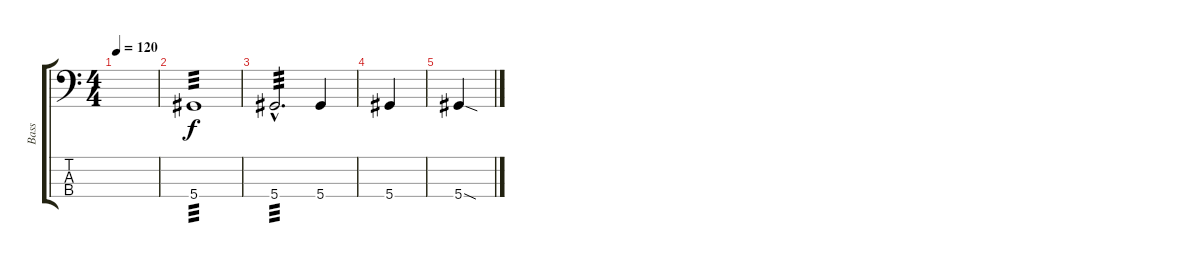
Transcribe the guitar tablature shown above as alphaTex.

\track ("Bass" "Bass") {instrument electricbassfinger}
\staff {score tabs}
\tuning (Gb2 Db2 Ab1 Eb1) {hide}
\ts (4 4)
\tempo 120
\clef f4
\ks c
|
5.4.1{tp 3} |
5.4{hac}.2{d tp 3} 5.4.4 |
5.4.4 |
5.4{sod}.4
